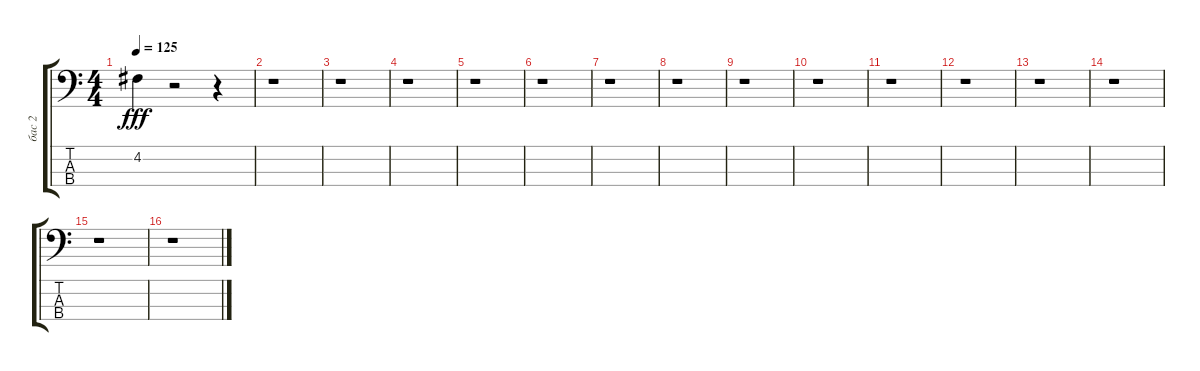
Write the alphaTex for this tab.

\track ("бас 2" "бас 2") {instrument acousticguitarsteel}
\staff {score tabs}
\tuning (G2 D2 A1 E1) {hide}
\ts (4 4)
\tempo 125
\clef f4
\ks c
4.2.4{dy fff} r.2 r.4 |
r.1 |
r.1 |
r.1 |
r.1 |
r.1 |
r.1 |
r.1 |
r.1 |
r.1 |
r.1 |
r.1 |
r.1 |
r.1 |
r.1 |
r.1
